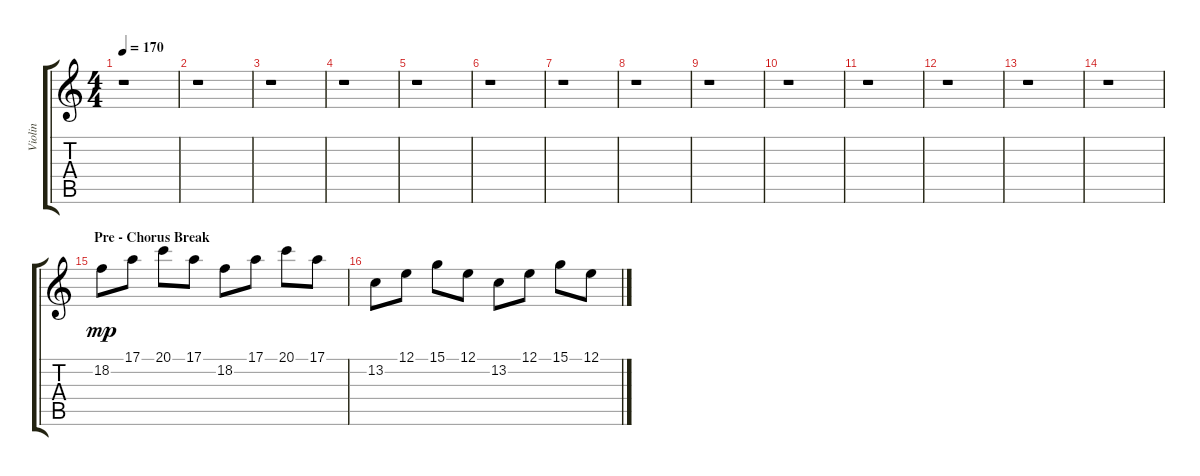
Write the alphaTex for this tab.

\track ("Violin" "Violin") {instrument violin}
\staff {score tabs}
\tuning (E4 B3 G3 D3 A2 E2) {hide}
\ts (4 4)
\tempo 170
\clef g2
\ks c
r.1{dy f} |
r.1 |
r.1 |
r.1 |
r.1 |
r.1 |
r.1 |
r.1 |
r.1 |
r.1 |
r.1 |
r.1 |
r.1 |
r.1 |
\section ("" "Pre - Chorus Break")
18.2.8{dy mp} 17.1.8 20.1.8 17.1.8 18.2.8 17.1.8 20.1.8 17.1.8 |
13.2.8 12.1.8 15.1.8 12.1.8 13.2.8 12.1.8 15.1.8 12.1.8
